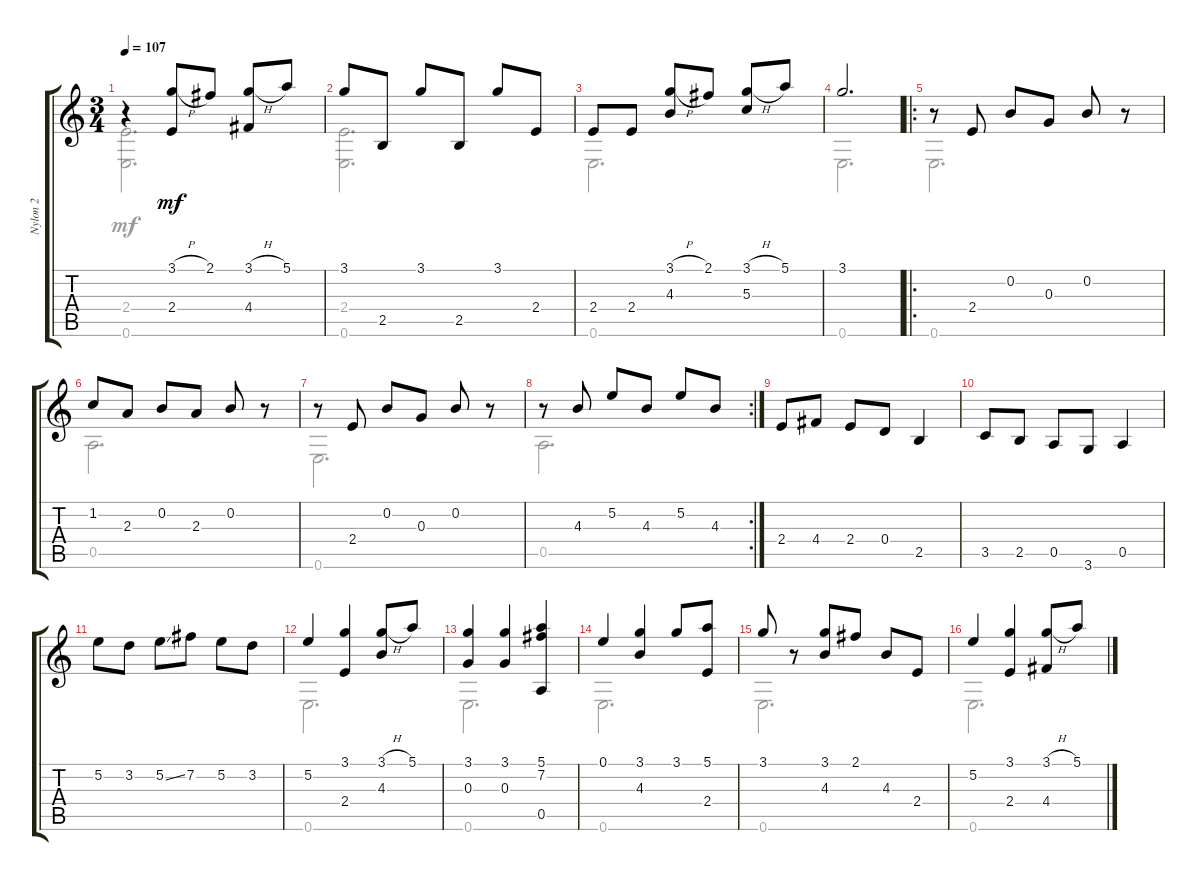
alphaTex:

\track ("Nylon 2" "Nylon 2") {instrument acousticguitarnylon}
\staff {score tabs}
\tuning (E4 B3 G3 D3 A2 E2) {hide}
\voice
\ts (3 4)
\tempo 107
\clef g2
\ks c
r.4{dy mf} (3.1{h} 2.4).8 2.1.8 (3.1{h} 4.4).8 5.1.8 |
3.1.8 2.5.8 3.1.8 2.5.8 3.1.8 2.4.8 |
2.4.8 2.4.8 (3.1{h} 4.3).8 2.1.8 (3.1{h} 5.3).8 5.1.8 |
3.1.2{d} |
\ro
r.8 2.4.8 0.2.8 0.3.8 0.2.8 r.8 |
1.2.8 2.3.8 0.2.8 2.3.8 0.2.8 r.8 |
r.8 2.4.8 0.2.8 0.3.8 0.2.8 r.8 |
\rc 2
r.8 4.3.8 5.2.8 4.3.8 5.2.8 4.3.8 |
2.4.8 4.4.8 2.4.8 0.4.8 2.5.4 |
3.5.8 2.5.8 0.5.8 3.6.8 0.5.4 |
5.2.8 3.2.8 5.2{ss}.8 7.2.8 5.2.8 3.2.8 |
5.2.4 (3.1 2.4).4 (3.1{h} 4.3).8 5.1.8 |
(3.1 0.3).4 (3.1 0.3).4 (5.1 7.2 0.5).4 |
0.1.4 (3.1 4.3).4 3.1.8 (5.1 2.4).8 |
3.1.8 r.8 (3.1 4.3).8 2.1.8 4.3.8 2.4.8 |
5.2.4 (3.1 2.4).4 (3.1{h} 4.4).8 5.1.8
\voice
\clef g2
\ottava regular
\simile none
\ks c
(2.4 0.6).2{d dy mf} |
(2.4 0.6).2{d} |
0.6.2{d} |
0.6.2{d} |
0.6.2{d} |
0.5.2{d} |
0.6.2{d} |
0.5.2{d} |
|
|
|
0.6.2{d} |
0.6.2{d} |
0.6.2{d} |
0.6.2{d} |
0.6.2{d}
